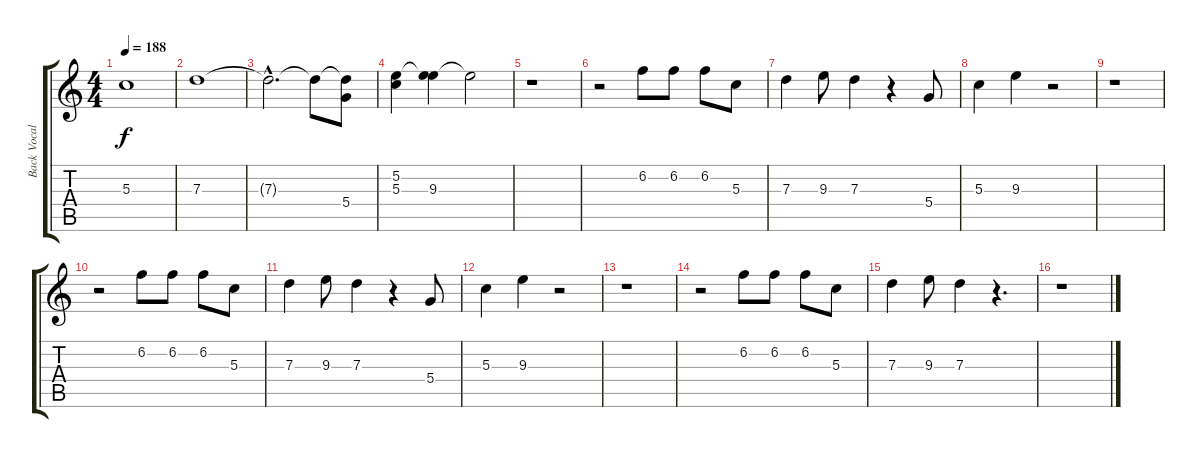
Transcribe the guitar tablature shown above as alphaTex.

\track ("Back Vocals" "Back Vocal") {instrument distortionguitar}
\staff {score tabs}
\tuning (E4 B3 G3 D3 A2 E2) {hide}
\ts (4 4)
\tempo 188
\clef g2
\ks c
5.3{t}.1{dy f} |
7.3.1 |
7.3{hac t}.2{d} 7.3{t}.8 (7.3{t} 5.4).8 |
(5.2 5.3).4 (5.2{t} 9.3).4 5.2{t}.2 |
r.1 |
r.2 6.2.8 6.2.8 6.2.8 5.3.8 |
7.3.4 9.3.8 7.3.4 r.4 5.4.8 |
5.3.4 9.3.4 r.2 |
r.1 |
r.2 6.2.8 6.2.8 6.2.8 5.3.8 |
7.3.4 9.3.8 7.3.4 r.4 5.4.8 |
5.3.4 9.3.4 r.2 |
r.1 |
r.2 6.2.8 6.2.8 6.2.8 5.3.8 |
7.3.4 9.3.8 7.3.4 r.4{d} |
r.1
